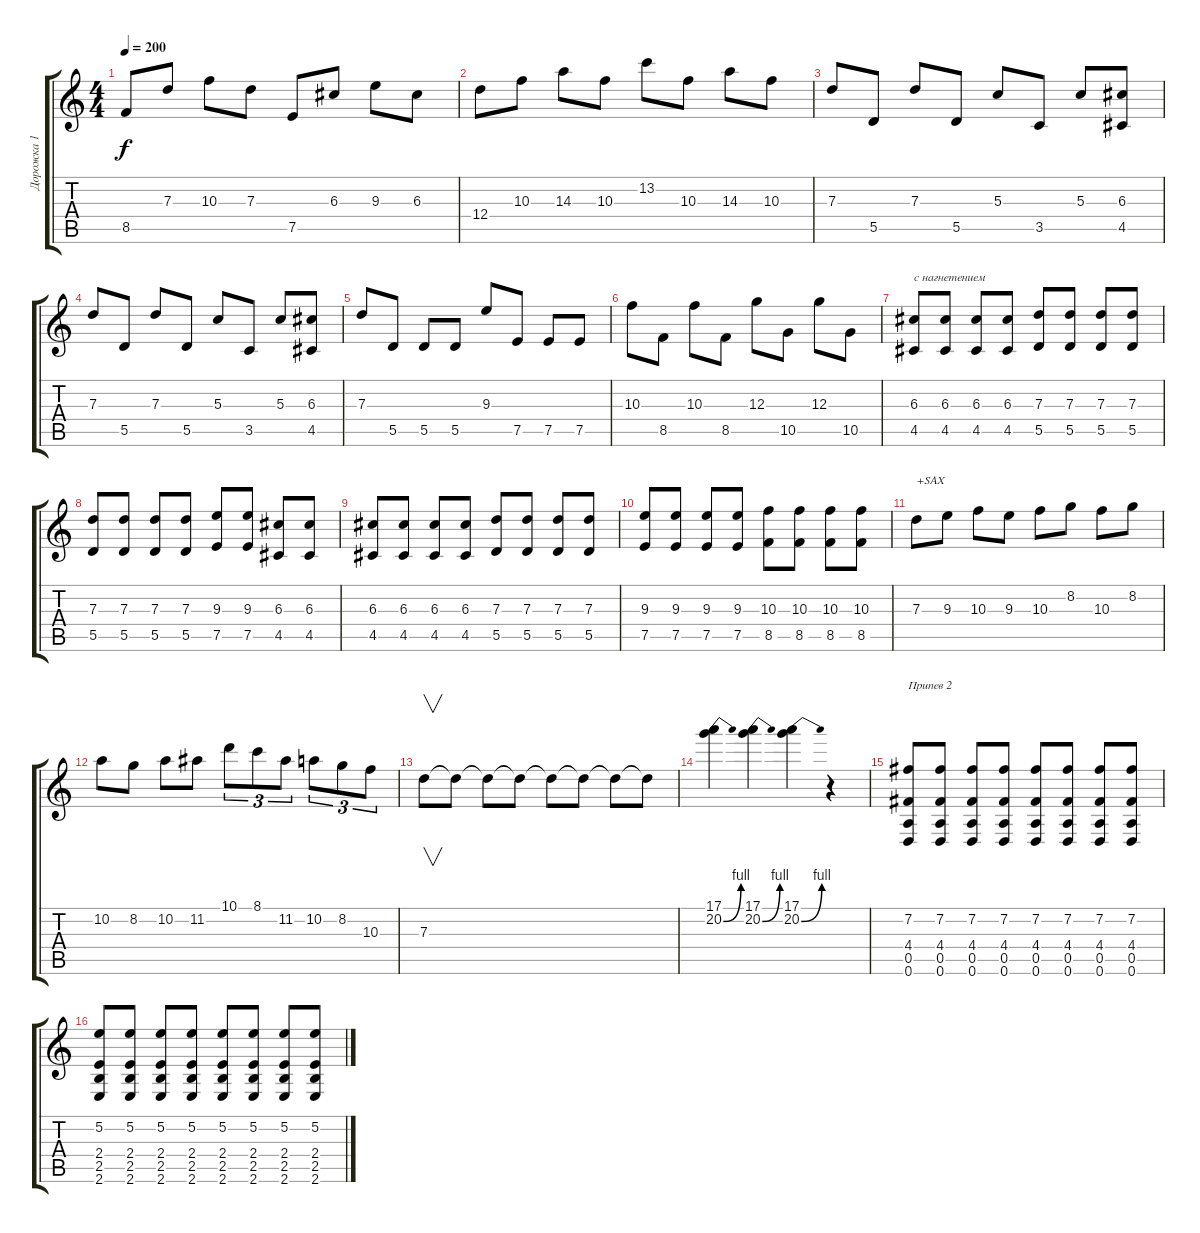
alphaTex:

\track ("Дорожка 1" "Дорожка 1") {instrument overdrivenguitar}
\staff {score tabs}
\tuning (E4 B3 G3 D3 A2 D2) {hide}
\ts (4 4)
\tempo 200
\clef g2
\ks c
8.5.8{dy f} 7.3.8 10.3.8 7.3.8 7.5.8 6.3.8 9.3.8 6.3.8 |
12.4.8 10.3.8 14.3.8 10.3.8 13.2.8 10.3.8 14.3.8 10.3.8 |
7.3.8 5.5.8 7.3.8 5.5.8 5.3.8 3.5.8 5.3.8 (6.3 4.5).8 |
7.3.8 5.5.8 7.3.8 5.5.8 5.3.8 3.5.8 5.3.8 (6.3 4.5).8 |
7.3.8 5.5.8 5.5.8 5.5.8 9.3.8 7.5.8 7.5.8 7.5.8 |
10.3.8 8.5.8 10.3.8 8.5.8 12.3.8 10.5.8 12.3.8 10.5.8 |
(6.3 4.5).8{txt "с нагнетением"} (6.3 4.5).8 (6.3 4.5).8 (6.3 4.5).8 (7.3 5.5).8 (7.3 5.5).8 (7.3 5.5).8 (7.3 5.5).8 |
(7.3 5.5).8 (7.3 5.5).8 (7.3 5.5).8 (7.3 5.5).8 (9.3 7.5).8 (9.3 7.5).8 (6.3 4.5).8 (6.3 4.5).8 |
(6.3 4.5).8 (6.3 4.5).8 (6.3 4.5).8 (6.3 4.5).8 (7.3 5.5).8 (7.3 5.5).8 (7.3 5.5).8 (7.3 5.5).8 |
(9.3 7.5).8 (9.3 7.5).8 (9.3 7.5).8 (9.3 7.5).8 (10.3 8.5).8 (10.3 8.5).8 (10.3 8.5).8 (10.3 8.5).8 |
7.3.8{txt "+SAX"} 9.3.8 10.3.8 9.3.8 10.3.8 8.2.8 10.3.8 8.2.8 |
10.2.8 8.2.8 10.2.8 11.2.8 10.1.8{tu (3 2)} 8.1.8{tu (3 2)} 11.2.8{tu (3 2)} 10.2.8{tu (3 2)} 8.2.8{tu (3 2)} 10.3.8{tu (3 2)} |
7.3.8{v} 7.3{t}.8 7.3{t}.8 7.3{t}.8 7.3{t}.8 7.3{t}.8 7.3{t}.8 7.3{t}.8 |
(17.1 20.2{be (bend 0 0 60 4)}).4 (17.1 20.2{be (bend 0 0 60 4)}).4 (17.1 20.2{be (bend 0 0 60 4)}).4 r.4 |
(7.2 4.4 0.5 0.6).8{txt "Припев 2"} (7.2 4.4 0.5 0.6).8 (7.2 4.4 0.5 0.6).8 (7.2 4.4 0.5 0.6).8 (7.2 4.4 0.5 0.6).8 (7.2 4.4 0.5 0.6).8 (7.2 4.4 0.5 0.6).8 (7.2 4.4 0.5 0.6).8 |
(5.2 2.4 2.5 2.6).8 (5.2 2.4 2.5 2.6).8 (5.2 2.4 2.5 2.6).8 (5.2 2.4 2.5 2.6).8 (5.2 2.4 2.5 2.6).8 (5.2 2.4 2.5 2.6).8 (5.2 2.4 2.5 2.6).8 (5.2 2.4 2.5 2.6).8
